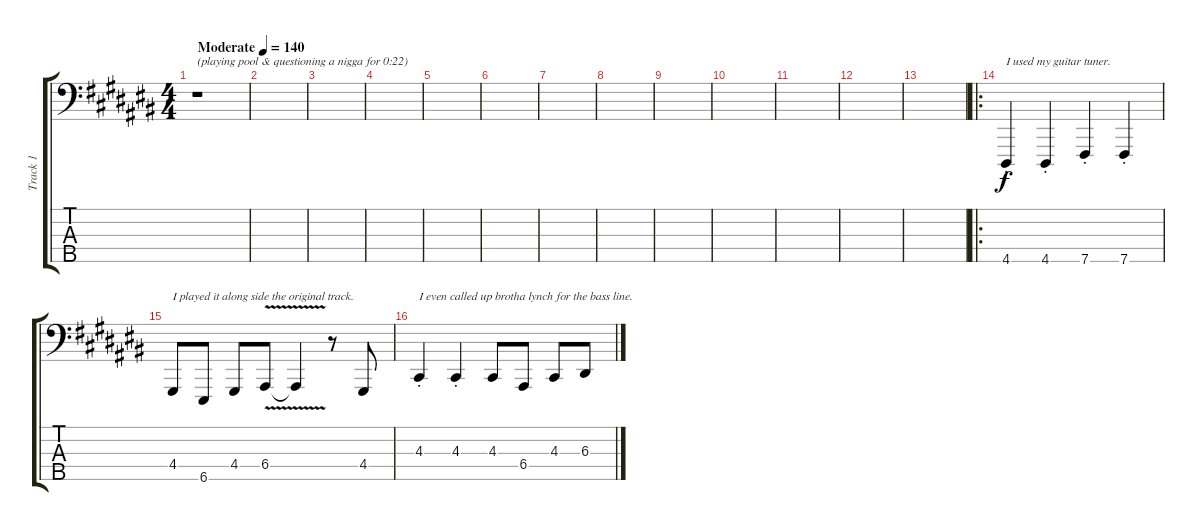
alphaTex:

\track ("Track 1" "Track 1") {instrument lead8bassandlead}
\staff {score tabs}
\tuning (G2 D2 A1 E1 B0) {hide}
\ts (4 4)
\tempo (140 "Moderate")
\clef f4
\ks c#
r.1{txt "(playing pool & questioning a nigga for 0:22)" dy f instrument lead8bassandlead} |
|
|
|
|
|
|
|
|
|
|
|
|
\ro
4.5{st}.4{txt "I used my guitar tuner."} 4.5{st}.4 7.5{st}.4 7.5{st}.4 |
4.4.8{txt "I played it along side the original track."} 6.5.8 4.4.8 6.4{v}.8 6.4{t}.4 r.8 4.4.8 |
4.3{st}.4{txt "I even called up brotha lynch for the bass line."} 4.3{st}.4 4.3.8 6.4.8 4.3.8 6.3.8
